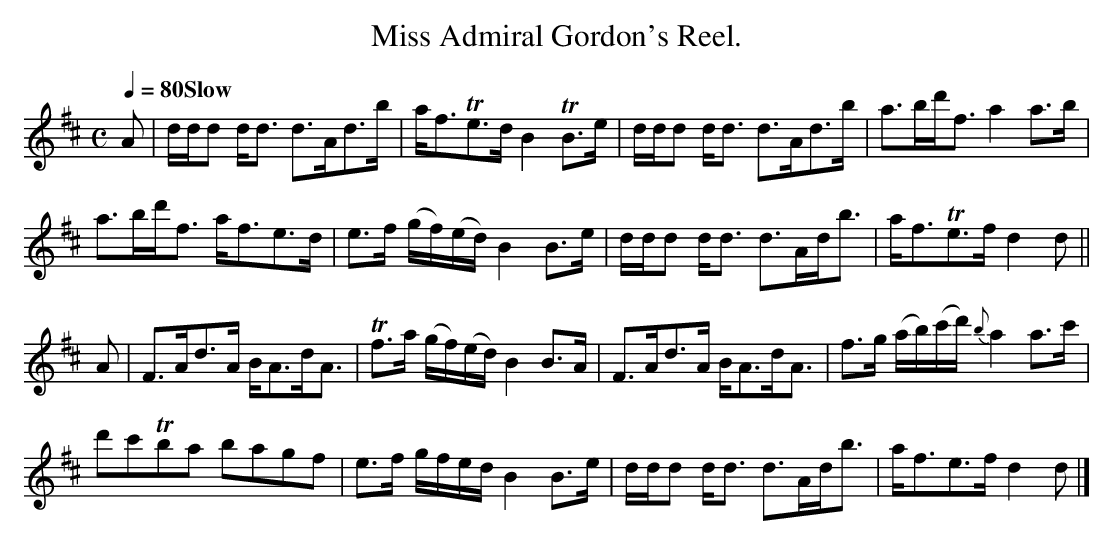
X:1
T:Miss Admiral Gordon's Reel.
M:C
L:1/8
Q:1/4=80 "Slow"
K:D
A|d/d/d d<d  d>Ad>b| a<fTe>d         B2TB>e|d/d/d d<d d>Ad>b|a>bd'<f             a2 a>b |
  a>bd'<f a<fe>d| e>f (g/f/)(e/d/) B2 B>e|d/d/d d<d d>Ad<b|a<fTe>f              d2 d  ||
A|F>Ad>A  B<Ad<A|Tf>a (g/f/)(e/d/) B2 B>A|F>Ad>A B<Ad<A|f>g (a/b/)(c'/d'/) {b}a2 a>c'|
  d'c'Tba   bagf | e>f  g/f/e/d/    B2 B>e|d/d/d d<d d>Ad<b|a<fe>f              d2 d  |]
